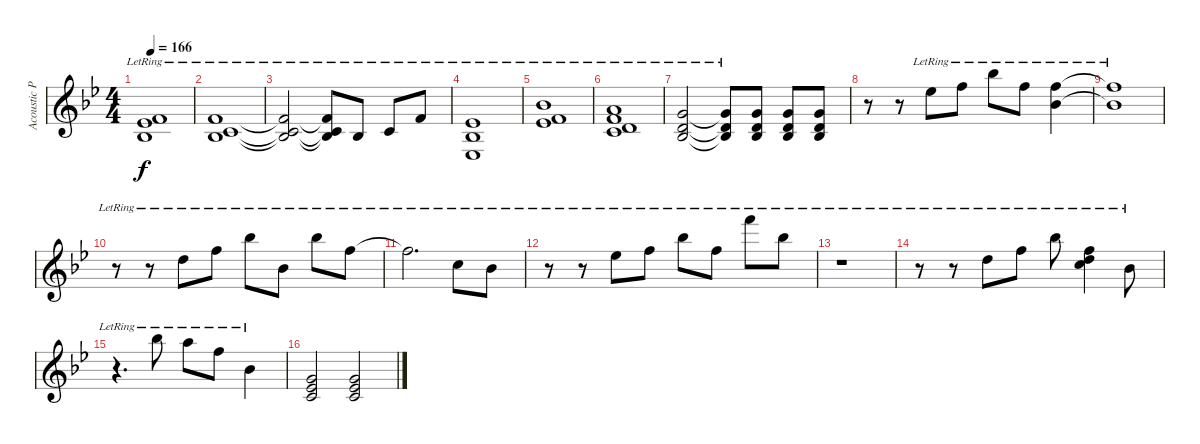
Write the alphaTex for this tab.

\track ("Acoustic Piano (Staff 1)" "Acoustic P") {instrument acousticgrandpiano}
\staff {score}
\tuning (E4 B3 G3 D3 A2 E2 B1) {hide}
\ts (4 4)
\tempo 166
\clef g2
\ks gminor
(1.1{lr t} 4.2{lr t} 3.3{lr t}).1{dy f} |
(1.1{lr} 1.2{lr} 3.3{lr}).1 |
(1.1{lr t} 1.2{lr t} 3.3{lr t}).2 (1.1{lr t} 1.2{lr t} 3.3{lr t}).8 3.3{lr}.8 1.2{lr}.8 1.1{lr}.8 |
(4.2{lr} 3.3{lr} 1.4{lr}).1 |
(6.1{lr} 4.2{lr} 10.3{lr}).1 |
(5.1{lr} 1.2{lr} 7.3{lr} 15.4{lr}).1 |
(3.1{lr} 3.2{lr} 3.3{lr}).2 (3.1{lr t} 3.2{lr t} 3.3{lr t}).8 (3.1 3.2 3.3).8 (3.1 3.2 3.3).8 (3.1 3.2 3.3).8 |
r.8 r.8 11.1{lr}.8 13.1{lr}.8 18.1{lr}.8 13.1{lr}.8 (13.1{lr} 11.2).4 |
(13.1{t} 11.2{lr t}).1 |
r.8 r.8 10.1{lr}.8 13.1{lr}.8 18.1{lr}.8 6.1{lr}.8 18.1{lr}.8 13.1{lr}.8 |
13.1{lr t}.2{d} 8.1{lr}.8 6.1{lr}.8 |
r.8 r.8 11.1{lr}.8 13.1{lr}.8 18.1{lr}.8 13.1{lr}.8 25.1{lr}.8 18.1{lr}.8 |
r.1 |
r.8 r.8 10.1{lr}.8 13.1{lr}.8 18.1{lr}.8 (8.1{lr} 15.2{lr} 22.3{lr}).4 6.1{lr}.8 |
r.4{d} 18.1{lr}.8 17.1{lr}.8 13.1{lr}.8 6.1{lr}.4 |
(3.1 4.2 5.3).2 (3.1 4.2 5.3).2
